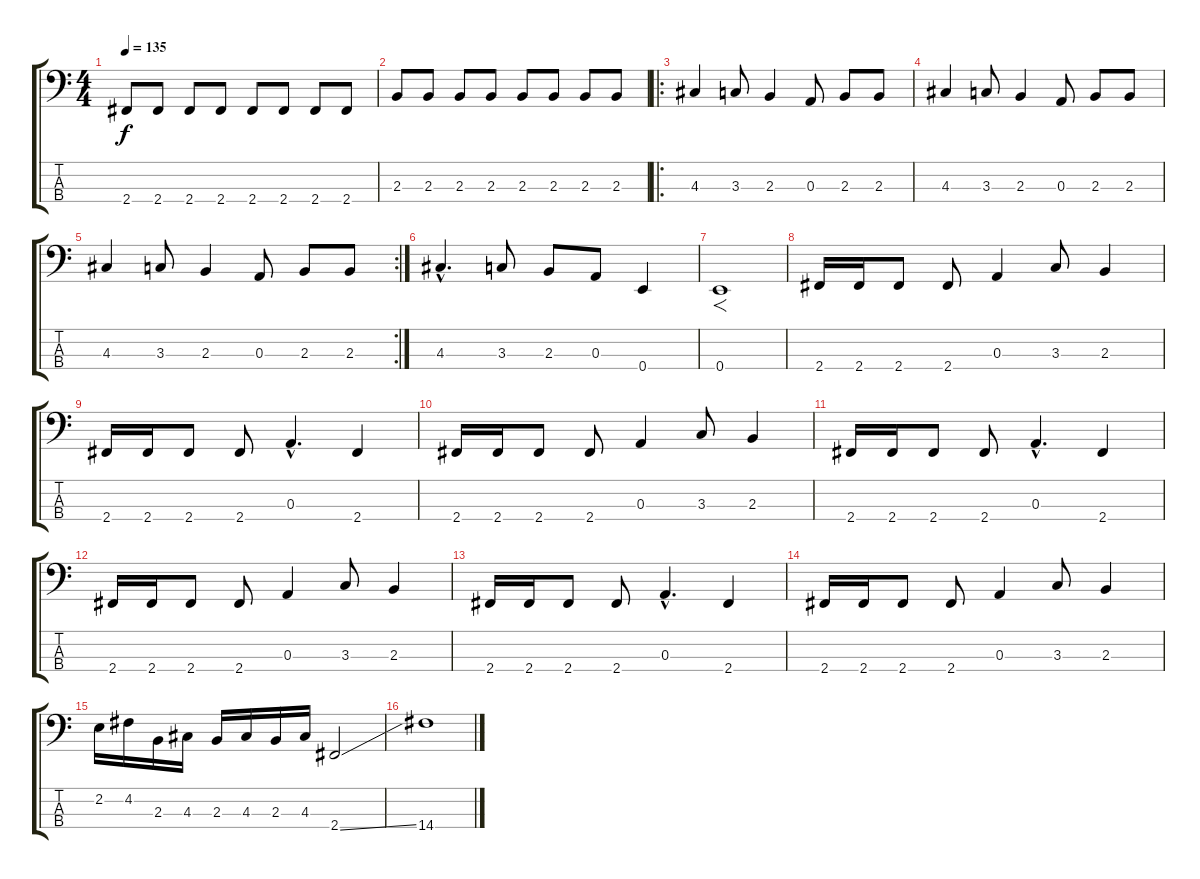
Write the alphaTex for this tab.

\track "" {instrument electricbassfinger}
\staff {score tabs}
\tuning (G2 D2 A1 E1) {hide}
\ts (4 4)
\tempo 135
\clef f4
\ks c
2.4.8{dy f} 2.4.8 2.4.8 2.4.8 2.4.8 2.4.8 2.4.8 2.4.8 |
2.3.8 2.3.8 2.3.8 2.3.8 2.3.8 2.3.8 2.3.8 2.3.8 |
\ro
4.3.4 3.3.8 2.3.4 0.3.8 2.3.8 2.3.8 |
4.3.4 3.3.8 2.3.4 0.3.8 2.3.8 2.3.8 |
\rc 2
4.3.4 3.3.8 2.3.4 0.3.8 2.3.8 2.3.8 |
4.3{hac}.4{d} 3.3.8 2.3.8 0.3.8 0.4.4 |
0.4.1{f} |
2.4.16 2.4.16 2.4.8 2.4.8 0.3.4 3.3.8 2.3.4 |
2.4.16 2.4.16 2.4.8 2.4.8 0.3{hac}.4{d} 2.4.4 |
2.4.16 2.4.16 2.4.8 2.4.8 0.3.4 3.3.8 2.3.4 |
2.4.16 2.4.16 2.4.8 2.4.8 0.3{hac}.4{d} 2.4.4 |
2.4.16 2.4.16 2.4.8 2.4.8 0.3.4 3.3.8 2.3.4 |
2.4.16 2.4.16 2.4.8 2.4.8 0.3{hac}.4{d} 2.4.4 |
2.4.16 2.4.16 2.4.8 2.4.8 0.3.4 3.3.8 2.3.4 |
2.2.16 4.2.16 2.3.16 4.3.16 2.3.16 4.3.16 2.3.16 4.3.16 2.4{ss}.2 |
14.4.1
